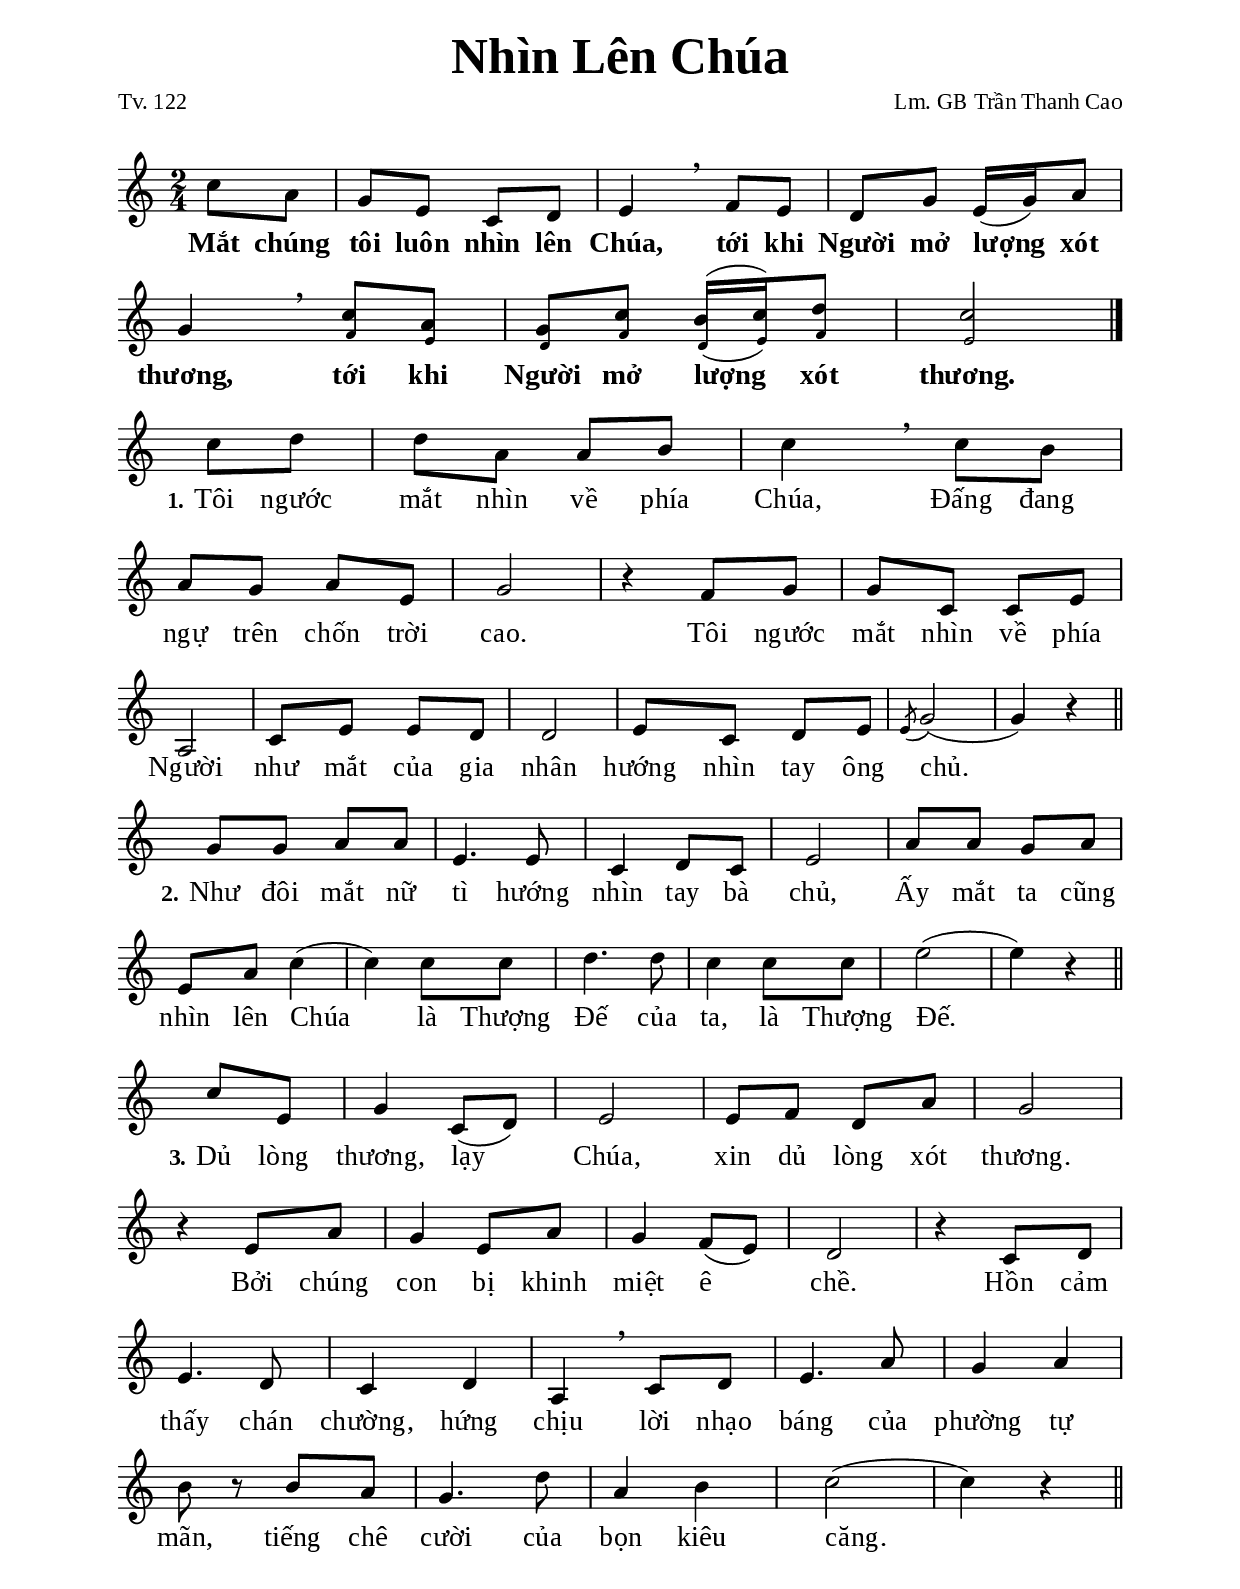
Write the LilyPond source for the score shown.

% Cài đặt chung
\version "2.22.1"
\include "english.ly"

\header {
  title = \markup { \fontsize #3 "Nhìn Lên Chúa" }
  poet = "Tv. 122"
  composer = "Lm. GB Trần Thanh Cao"
  arranger = " "
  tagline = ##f
}

% Nhạc điệp khúc
nhacDiepKhucSop = \relative c'' {
  \partial 4 c8 a |
  g8 e c d |
  e4 \breathe f8 e |
  d g e16 _(g) a8 |
  g4 \breathe c8 a |
  g c b16 ^(c) d8 |
  c2 \bar "|."
}

nhacDiepKhucBas = \relative c' {
  \skip 4
  \skip 2
  \skip 2
  \skip 2
  \skip 4 f8 e |
  d f d16 _(e) f8 |
  e2
}

% Nhạc phiên khúc
nhacPhienKhucMot = \relative c'' {
  \partial 4 c8 d |
  d a a b |
  c4 \breathe c8 b |
  a g a e |
  g2 |
  r4 f8 g |
  g c, c e |
  a,2 |
  c8 e e d |
  d2 |
  e8 c d e |
  \acciaccatura e8 g2 ( |
  g4) r \bar "||"
}

nhacPhienKhucHai = \relative c'' {
  g8 g a a |
  e4. e8 |
  c4 d8 c |
  e2 |
  a8 a g a |
  e a c4 ( |
  c) c8 c |
  d4. d8 |
  c4 c8 c |
  e2 ( |
  e4) r \bar "||"
}

nhacPhienKhucBa = \relative c'' {
  \partial 4 c8 e, |
  g4 c,8 (d) |
  e2 |
  e8 f d a' |
  g2 |
  r4 e8 a |
  g4 e8 a |
  g4 f8 (e) d2 |
  r4 c8 d |
  e4. d8 |
  c4 d |
  a \breathe c8 d |
  e4. a8 |
  g4 a |
  b8 r b a |
  g4. d'8 |
  a4 b |
  c2 ( |
  c4) r \bar "||"
}

% Lời điệp khúc
loiDiepKhuc = \lyricmode {
  Mắt chúng tôi luôn nhìn lên Chúa,
  tới khi Người mở lượng xót thương,
  tới khi Người mở lượng xót thương.
}

% Lời phiên khúc
loiPhienKhucMot = \lyricmode {
  \set stanza = #"1."
  Tôi ngước mắt nhìn về phía Chúa,
  Đấng đang ngự trên chốn trời cao.
  Tôi ngước mắt nhìn về phía Người
  như mắt của gia nhân hướng nhìn tay ông chủ.
}

loiPhienKhucHai = \lyricmode {
  \set stanza = #"2."
  Như đôi mắt nữ tì hướng nhìn tay bà chủ,
  Ấy mắt ta cũng nhìn lên Chúa là Thượng Đế của ta,
  là Thượng Đế.
}

loiPhienKhucBa = \lyricmode {
  \set stanza = #"3."
  Dủ lòng thương, lạy Chúa, xin dủ lòng xót thương.
  Bởi chúng con bị khinh miệt ê chề.
  Hồn cảm thấy chán chường,
  hứng chịu lời nhạo báng của phường tự mãn,
  tiếng chê cười của bọn kiêu căng.
}


% Dàn trang
\paper {
  #(set-paper-size "a4")
  top-margin = 15\mm
  bottom-margin = 10\mm
  left-margin = 20\mm
  right-margin = 20\mm
  indent = #0
  #(define fonts
    (make-pango-font-tree
      "Liberation Serif"
      "Liberation Serif"
      "Liberation Serif"
      (/ 20 20)))
  page-count = #1
  system-system-spacing = #'((basic-distance . 12.5))
  score-system-spacing = #'((basic-distance . 12.5))
}

% Thiết lập tông và nhịp
TongNhip = { \key c \major \time 2/4 }

% Đổi kích thước nốt cho bè phụ
notBePhu =
#(define-music-function (font-size music) (number? ly:music?)
   (for-some-music
     (lambda (m)
       (if (music-is-of-type? m 'rhythmic-event)
           (begin
             (set! (ly:music-property m 'tweaks)
                   (cons `(font-size . ,font-size)
                         (ly:music-property m 'tweaks)))
             #t)
           #f))
     music)
   music)

\score {
  \new ChoirStaff <<
    \new Staff = diepKhuc \with {
        \consists "Merge_rests_engraver"
        %\magnifyStaff #(magstep +1)
        printPartCombineTexts = ##f
      }
      <<
      \new Voice \TongNhip \partCombine 
        \nhacDiepKhucSop
        \notBePhu -3 { \nhacDiepKhucBas }
      \new NullVoice = nhacThamChieu \nhacDiepKhucSop
      \new Lyrics \lyricsto nhacThamChieu \loiDiepKhuc
      >>
  >>
  \layout {
    \override Lyrics.LyricText.font-series = #'bold
    \override Lyrics.LyricText.font-size = #+2
    \override Lyrics.LyricSpace.minimum-distance = #1.4
    \override Score.BarNumber.break-visibility = ##(#f #f #f)
    \override Score.SpacingSpanner.uniform-stretching = ##t
  }
}

\score {
  \new ChoirStaff <<
    \new Staff = phienKhuc \with {
        %\magnifyStaff #(magstep +1)
      }
      <<
      \new Voice = beSop {
        \key c \major \time 2/4 \nhacPhienKhucMot
      }
    >>
    \new Lyrics \lyricsto beSop \loiPhienKhucMot
  >>
  \layout {
    \override Staff.TimeSignature.transparent = ##t
    \override Lyrics.LyricText.font-size = #+2
    \override Lyrics.LyricSpace.minimum-distance = #2.5
    \override Score.BarNumber.break-visibility = ##(#f #f #f)
    \override Score.SpacingSpanner.uniform-stretching = ##t
  }
}

\score {
  \new ChoirStaff <<
    \new Staff = phienKhuc \with {
        %\magnifyStaff #(magstep +1)
      }
      <<
      \new Voice = beSop {
        \key c \major \time 2/4 \nhacPhienKhucHai
      }
    >>
    \new Lyrics \lyricsto beSop \loiPhienKhucHai
  >>
  \layout {
    \override Staff.TimeSignature.transparent = ##t
    \override Lyrics.LyricText.font-size = #+2
    \override Lyrics.LyricSpace.minimum-distance = #2.1
    \override Score.BarNumber.break-visibility = ##(#f #f #f)
    \override Score.SpacingSpanner.uniform-stretching = ##t
  }
}

\score {
  \new ChoirStaff <<
    \new Staff = phienKhuc \with {
        %\magnifyStaff #(magstep +1)
      }
      <<
      \new Voice = beSop {
        \key c \major \time 2/4 \nhacPhienKhucBa
      }
    >>
    \new Lyrics \lyricsto beSop \loiPhienKhucBa
  >>
  \layout {
    \override Staff.TimeSignature.transparent = ##t
    \override Lyrics.LyricText.font-size = #+2
    \override Lyrics.LyricSpace.minimum-distance = #2.5
    \override Score.BarNumber.break-visibility = ##(#f #f #f)
    \override Score.SpacingSpanner.uniform-stretching = ##t
  }
}
